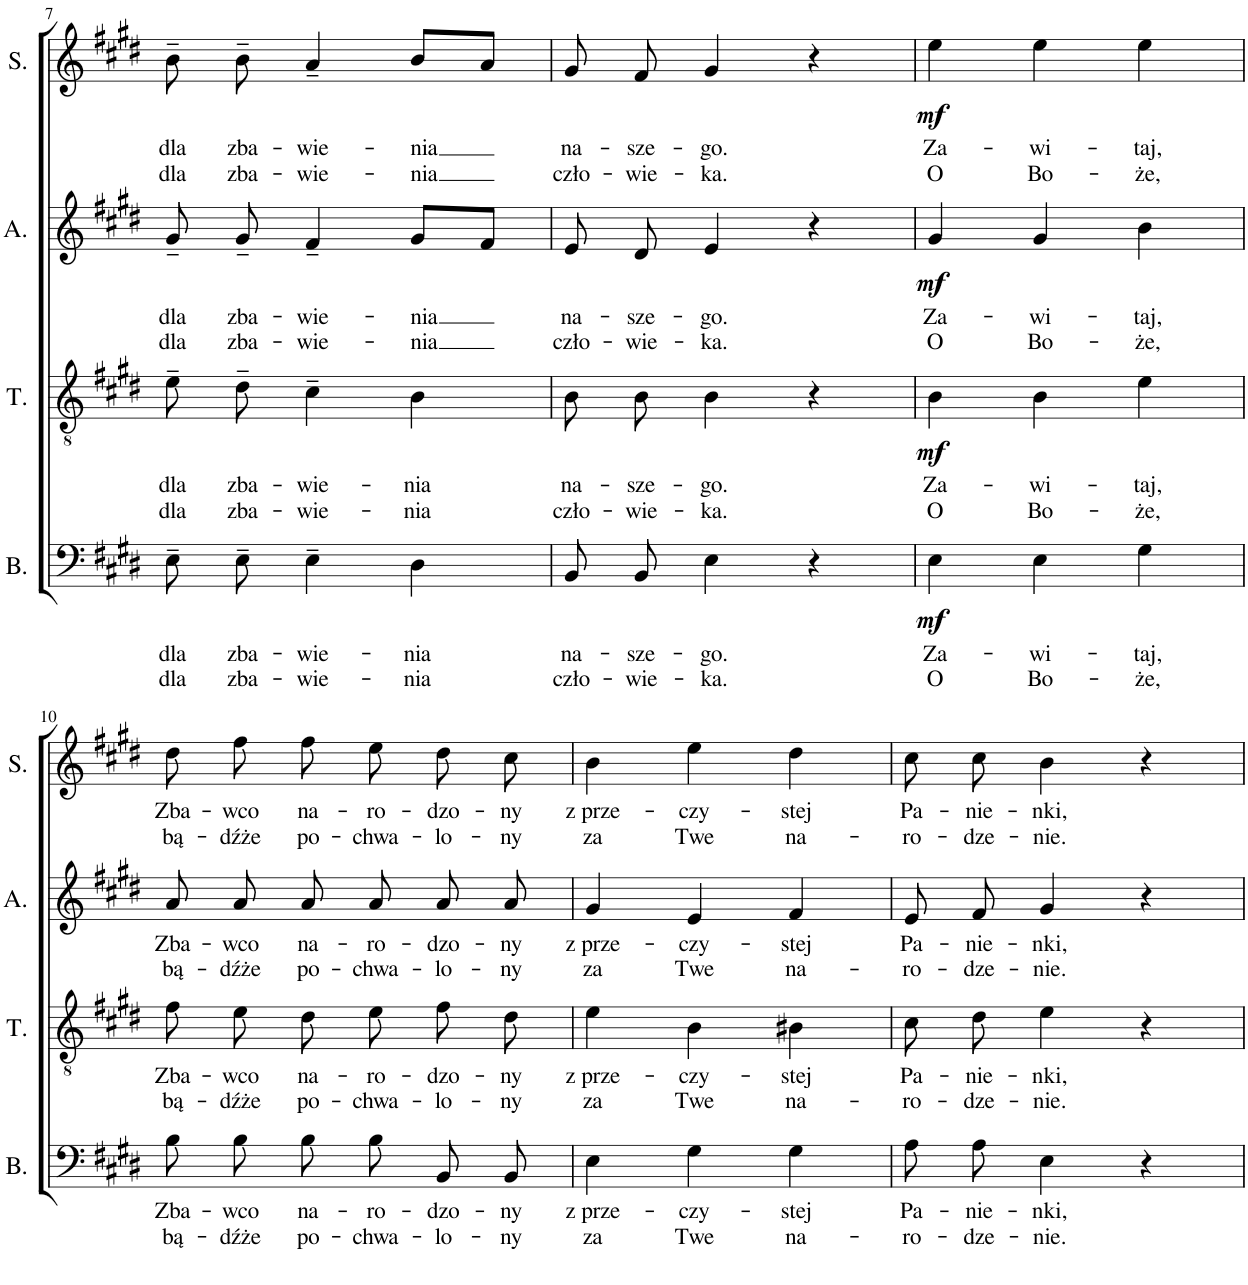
**kern	**text	**text	**dynam	**kern	**text	**text	**dynam	**kern	**text	**text	**dynam	**kern	**text	**text	**dynam
*part4	*part4	*part4	*part4	*part3	*part3	*part3	*part3	*part2	*part2	*part2	*part2	*part1	*part1	*part1	*part1
*staff4	*staff4	*staff4	*staff4	*staff3	*staff3	*staff3	*staff3	*staff2	*staff2	*staff2	*staff2	*staff1	*staff1	*staff1	*staff1
*I"B.	*	*	*	*I"T.	*	*	*	*I"A.	*	*	*	*I"S.	*	*	*
*I'B.	*	*	*	*I'T.	*	*	*	*I'A.	*	*	*	*I'S.	*	*	*
!!LO:PB:g=z
*clefF4	*	*	*	*clefGv2	*	*	*	*clefG2	*	*	*	*clefG2	*	*	*
*k[f#c#g#d#]	*	*	*	*k[f#c#g#d#]	*	*	*	*k[f#c#g#d#]	*	*	*	*k[f#c#g#d#]	*	*	*
*M3/4	*	*	*	*M3/4	*	*	*	*M3/4	*	*	*	*M3/4	*	*	*
=7	=7	=7	=7	=7	=7	=7	=7	=7	=7	=7	=7	=7	=7	=7	=7
!	!LO:LY:b	!LO:LY:b	!	!	!LO:LY:b	!LO:LY:b	!	!	!LO:LY:b	!LO:LY:b	!	!	!LO:LY:b	!LO:LY:b	!
8E~\L	dla	dla	.	8e~\L	dla	dla	.	8g#~/	dla	dla	.	8b~\	dla	dla	.
!	!LO:LY:b	!LO:LY:b	!	!	!LO:LY:b	!LO:LY:b	!	!	!LO:LY:b	!LO:LY:b	!	!	!LO:LY:b	!LO:LY:b	!
8E~\J	zba-	zba-	.	8d#~\J	zba-	zba-	.	8g#~/	zba-	zba-	.	8b~\	zba-	zba-	.
!	!LO:LY:b	!LO:LY:b	!	!	!LO:LY:b	!LO:LY:b	!	!	!LO:LY:b	!LO:LY:b	!	!	!LO:LY:b	!LO:LY:b	!
4E~\	-wie-	-wie-	.	4c#~\	-wie-	-wie-	.	4f#~/	-wie-	-wie-	.	4a~/	-wie-	-wie-	.
!	!LO:LY:b	!LO:LY:b	!	!	!LO:LY:b	!LO:LY:b	!	!	!LO:LY:b	!LO:LY:b	!	!	!LO:LY:b	!LO:LY:b	!
4D#\	-nia	-nia	.	4B\	-nia	-nia	.	8g#/L	-nia	-nia	.	8b/L	-nia	-nia	.
.	.	.	.	.	.	.	.	8f#/J	.	.	.	8a/J	.	.	.
=8	=8	=8	=8	=8	=8	=8	=8	=8	=8	=8	=8	=8	=8	=8	=8
!	!LO:LY:b	!LO:LY:b	!	!	!LO:LY:b	!LO:LY:b	!	!	!LO:LY:b	!LO:LY:b	!	!	!LO:LY:b	!LO:LY:b	!
8BB/L	na-	czło-	.	8B\L	na-	czło-	.	8e/	na-	czło-	.	8g#/	na-	czło-	.
!	!LO:LY:b	!LO:LY:b	!	!	!LO:LY:b	!LO:LY:b	!	!	!LO:LY:b	!LO:LY:b	!	!	!LO:LY:b	!LO:LY:b	!
8BB/J	-sze-	-wie-	.	8B\J	-sze-	-wie-	.	8d#/	-sze-	-wie-	.	8f#/	-sze-	-wie-	.
!	!LO:LY:b	!LO:LY:b	!	!	!LO:LY:b	!LO:LY:b	!	!	!LO:LY:b	!LO:LY:b	!	!	!LO:LY:b	!LO:LY:b	!
4E\	-go.	-ka.	.	4B\	-go.	-ka.	.	4e/	-go.	-ka.	.	4g#/	-go.	-ka.	.
4r	.	.	.	4r	.	.	.	4r	.	.	.	4r	.	.	.
=9	=9	=9	=9	=9	=9	=9	=9	=9	=9	=9	=9	=9	=9	=9	=9
!	!LO:LY:b	!LO:LY:b	!LO:DY:b	!	!LO:LY:b	!LO:LY:b	!LO:DY:b	!	!LO:LY:b	!LO:LY:b	!LO:DY:b	!	!LO:LY:b	!LO:LY:b	!LO:DY:b
4E\	Za-	O	mf	4B\	Za-	O	mf	4g#/	Za-	O	mf	4ee\	Za-	O	mf
!	!LO:LY:b	!LO:LY:b	!	!	!LO:LY:b	!LO:LY:b	!	!	!LO:LY:b	!LO:LY:b	!	!	!LO:LY:b	!LO:LY:b	!
4E\	-wi-	Bo-	.	4B\	-wi-	Bo-	.	4g#/	-wi-	Bo-	.	4ee\	-wi-	Bo-	.
!	!LO:LY:b	!LO:LY:b	!	!	!LO:LY:b	!LO:LY:b	!	!	!LO:LY:b	!LO:LY:b	!	!	!LO:LY:b	!LO:LY:b	!
4G#\	-taj,	-że,	.	4e\	-taj,	-że,	.	4b\	-taj,	-że,	.	4ee\	-taj,	-że,	.
!!LO:LB:g=z
=10	=10	=10	=10	=10	=10	=10	=10	=10	=10	=10	=10	=10	=10	=10	=10
!	!LO:LY:b	!LO:LY:b	!	!	!LO:LY:b	!LO:LY:b	!	!	!LO:LY:b	!LO:LY:b	!	!	!LO:LY:b	!LO:LY:b	!
8B\L	Zba-	bą-	.	8f#\L	Zba-	bą-	.	8a/	Zba-	bą-	.	8dd#\	Zba-	bą-	.
!	!LO:LY:b	!LO:LY:b	!	!	!LO:LY:b	!LO:LY:b	!	!	!LO:LY:b	!LO:LY:b	!	!	!LO:LY:b	!LO:LY:b	!
8B\J	-wco	-dźże	.	8e\J	-wco	-dźże	.	8a/	-wco	-dźże	.	8ff#\	-wco	-dźże	.
!	!LO:LY:b	!LO:LY:b	!	!	!LO:LY:b	!LO:LY:b	!	!	!LO:LY:b	!LO:LY:b	!	!	!LO:LY:b	!LO:LY:b	!
8B\L	na-	po-	.	8d#\L	na-	po-	.	8a/	na-	po-	.	8ff#\	na-	po-	.
!	!LO:LY:b	!LO:LY:b	!	!	!LO:LY:b	!LO:LY:b	!	!	!LO:LY:b	!LO:LY:b	!	!	!LO:LY:b	!LO:LY:b	!
8B\J	-ro-	-chwa-	.	8e\J	-ro-	-chwa-	.	8a/	-ro-	-chwa-	.	8ee\	-ro-	-chwa-	.
!	!LO:LY:b	!LO:LY:b	!	!	!LO:LY:b	!LO:LY:b	!	!	!LO:LY:b	!LO:LY:b	!	!	!LO:LY:b	!LO:LY:b	!
8BB/L	-dzo-	-lo-	.	8f#\L	-dzo-	-lo-	.	8a/	-dzo-	-lo-	.	8dd#\	-dzo-	-lo-	.
!	!LO:LY:b	!LO:LY:b	!	!	!LO:LY:b	!LO:LY:b	!	!	!LO:LY:b	!LO:LY:b	!	!	!LO:LY:b	!LO:LY:b	!
8BB/J	-ny	-ny	.	8d#\J	-ny	-ny	.	8a/	-ny	-ny	.	8cc#\	-ny	-ny	.
=11	=11	=11	=11	=11	=11	=11	=11	=11	=11	=11	=11	=11	=11	=11	=11
!	!LO:LY:b	!LO:LY:b	!	!	!LO:LY:b	!LO:LY:b	!	!	!LO:LY:b	!LO:LY:b	!	!	!LO:LY:b	!LO:LY:b	!
4E\	z prze-	za	.	4e\	z prze-	za	.	4g#/	z prze-	za	.	4b\	z prze-	za	.
!	!LO:LY:b	!LO:LY:b	!	!	!LO:LY:b	!LO:LY:b	!	!	!LO:LY:b	!LO:LY:b	!	!	!LO:LY:b	!LO:LY:b	!
4G#\	-czy-	Twe	.	4B\	-czy-	Twe	.	4e/	-czy-	Twe	.	4ee\	-czy-	Twe	.
!	!LO:LY:b	!LO:LY:b	!	!	!LO:LY:b	!LO:LY:b	!	!	!LO:LY:b	!LO:LY:b	!	!	!LO:LY:b	!LO:LY:b	!
4G#\	-stej	na-	.	4B#X\	-stej	na-	.	4f#/	-stej	na-	.	4dd#\	-stej	na-	.
=12	=12	=12	=12	=12	=12	=12	=12	=12	=12	=12	=12	=12	=12	=12	=12
!	!LO:LY:b	!LO:LY:b	!	!	!LO:LY:b	!LO:LY:b	!	!	!LO:LY:b	!LO:LY:b	!	!	!LO:LY:b	!LO:LY:b	!
8A\L	Pa-	-ro-	.	8c#\L	Pa-	-ro-	.	8e/	Pa-	-ro-	.	8cc#\	Pa-	-ro-	.
!	!LO:LY:b	!LO:LY:b	!	!	!LO:LY:b	!LO:LY:b	!	!	!LO:LY:b	!LO:LY:b	!	!	!LO:LY:b	!LO:LY:b	!
8A\J	-nie-	-dze-	.	8d#\J	-nie-	-dze-	.	8f#/	-nie-	-dze-	.	8cc#\	-nie-	-dze-	.
!	!LO:LY:b	!LO:LY:b	!	!	!LO:LY:b	!LO:LY:b	!	!	!LO:LY:b	!LO:LY:b	!	!	!LO:LY:b	!LO:LY:b	!
4E\	-nki,	-nie.	.	4e\	-nki,	-nie.	.	4g#/	-nki,	-nie.	.	4b\	-nki,	-nie.	.
4r	.	.	.	4r	.	.	.	4r	.	.	.	4r	.	.	.
=	=	=	=	=	=	=	=	=	=	=	=	=	=	=	=
*-	*-	*-	*-	*-	*-	*-	*-	*-	*-	*-	*-	*-	*-	*-	*-
